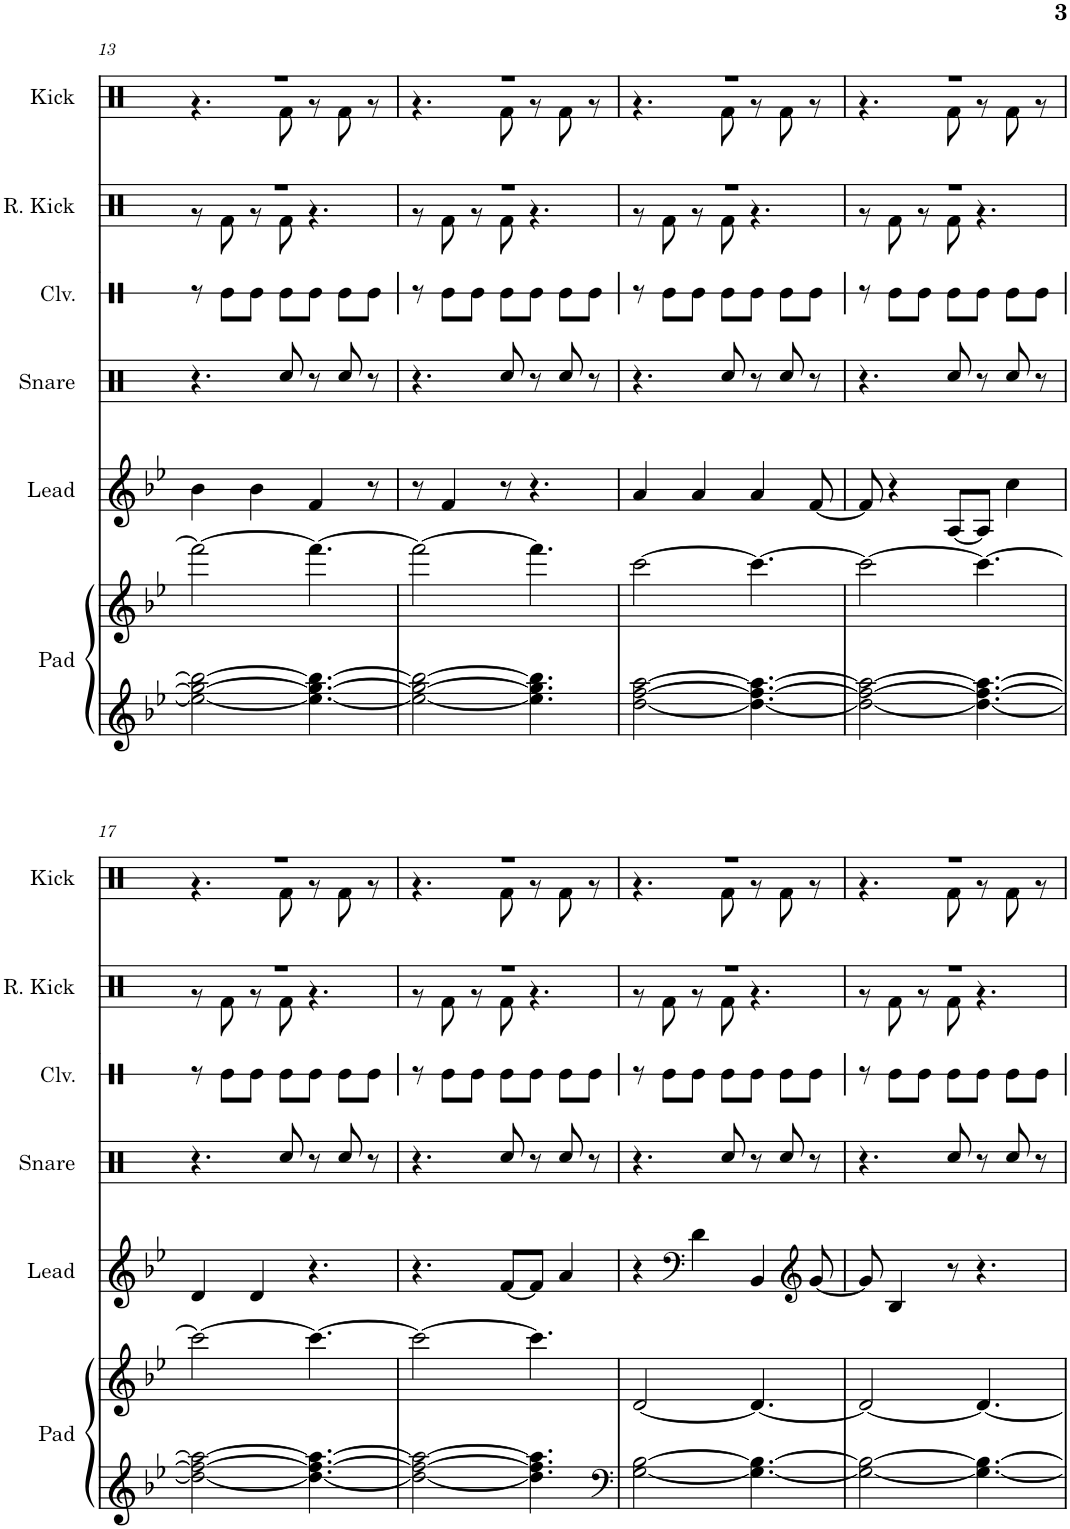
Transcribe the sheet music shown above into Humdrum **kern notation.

**kern	**kern	**kern	**kern	**kern	**kern	**kern
*part6	*part6	*part5	*part4	*part3	*part2	*part1
*staff7	*staff6	*staff5	*staff4	*staff3	*staff2	*staff1
*I"Pad	*	*I"Lead	*I"Snare	*I"Claves	*I"Reverb Kick	*I"Kick
*I'Pad	*	*I'Lead	*I'Snare	*I'Clv.	*I'R. Kick	*I'Kick
!!LO:PB:g=z
*clefG2	*clefG2	*clefG2	*clefX	*clefX	*clefX	*clefX
*k[b-e-]	*k[b-e-]	*k[b-e-]	*k[b-e-]	*k[b-e-]	*k[b-e-]	*k[b-e-]
*M7/8	*M7/8	*M7/8	*M7/8	*M7/8	*M7/8	*M7/8
=13	=13	=13	=13	=13	=13	=13
*	*	*	*	*	*^	*^
2ee-\_ 2gg\_ 2bb-\_	2fff\_	4b-\	4.r	8r	2..r	8r	2..r	4.r
.	.	.	.	8Re\L	.	8Rf\	.	.
.	.	4b-\	.	8Re\J	.	8r	.	.
.	.	.	8Rcc/	8Re\L	.	8Rf\	.	8Rf\
4.ee-\_ 4.gg\_ 4.bb-\_	4.fff\_	4f/	8r	8Re\J	.	4.r	.	8r
.	.	.	8Rcc/	8Re\L	.	.	.	8Rf\
.	.	8r	8r	8Re\J	.	.	.	8r
=14	=14	=14	=14	=14	=14	=14	=14	=14
2ee-\_ 2gg\_ 2bb-\_	2fff\_	8r	4.r	8r	2..r	8r	2..r	4.r
.	.	4f/	.	8Re\L	.	8Rf\	.	.
.	.	.	.	8Re\J	.	8r	.	.
.	.	8r	8Rcc/	8Re\L	.	8Rf\	.	8Rf\
4.ee-\] 4.gg\] 4.bb-\]	4.fff\]	4.r	8r	8Re\J	.	4.r	.	8r
.	.	.	8Rcc/	8Re\L	.	.	.	8Rf\
.	.	.	8r	8Re\J	.	.	.	8r
=15	=15	=15	=15	=15	=15	=15	=15	=15
[2dd\ [2ff\ [2aa\	[2ccc\	4a/	4.r	8r	2..r	8r	2..r	4.r
.	.	.	.	8Re\L	.	8Rf\	.	.
.	.	4a/	.	8Re\J	.	8r	.	.
.	.	.	8Rcc/	8Re\L	.	8Rf\	.	8Rf\
4.dd\_ 4.ff\_ 4.aa\_	4.ccc\_	4a/	8r	8Re\J	.	4.r	.	8r
.	.	.	8Rcc/	8Re\L	.	.	.	8Rf\
.	.	[8f/	8r	8Re\J	.	.	.	8r
=16	=16	=16	=16	=16	=16	=16	=16	=16
2dd\_ 2ff\_ 2aa\_	2ccc\_	8f/]	4.r	8r	2..r	8r	2..r	4.r
.	.	4r	.	8Re\L	.	8Rf\	.	.
.	.	.	.	8Re\J	.	8r	.	.
.	.	[8A/L	8Rcc/	8Re\L	.	8Rf\	.	8Rf\
4.dd\_ 4.ff\_ 4.aa\_	4.ccc\_	8A/J]	8r	8Re\J	.	4.r	.	8r
.	.	4cc\	8Rcc/	8Re\L	.	.	.	8Rf\
.	.	.	8r	8Re\J	.	.	.	8r
!!LO:LB:g=z	!!
=17	=17	=17	=17	=17	=17	=17	=17	=17
2dd\_ 2ff\_ 2aa\_	2ccc\_	4d/	4.r	8r	2..r	8r	2..r	4.r
.	.	.	.	8Re\L	.	8Rf\	.	.
.	.	4d/	.	8Re\J	.	8r	.	.
.	.	.	8Rcc/	8Re\L	.	8Rf\	.	8Rf\
4.dd\_ 4.ff\_ 4.aa\_	4.ccc\_	4.r	8r	8Re\J	.	4.r	.	8r
.	.	.	8Rcc/	8Re\L	.	.	.	8Rf\
.	.	.	8r	8Re\J	.	.	.	8r
=18	=18	=18	=18	=18	=18	=18	=18	=18
2dd\_ 2ff\_ 2aa\_	2ccc\_	4.r	4.r	8r	2..r	8r	2..r	4.r
.	.	.	.	8Re\L	.	8Rf\	.	.
.	.	.	.	8Re\J	.	8r	.	.
.	.	[8f/L	8Rcc/	8Re\L	.	8Rf\	.	8Rf\
4.dd\] 4.ff\] 4.aa\]	4.ccc\]	8f/J]	8r	8Re\J	.	4.r	.	8r
.	.	4a/	8Rcc/	8Re\L	.	.	.	8Rf\
.	.	.	8r	8Re\J	.	.	.	8r
=19	=19	=19	=19	=19	=19	=19	=19	=19
*clefF4	*	*	*	*	*	*	*	*
[2G\ [2B-\	[2d/	4r	4.r	8r	2..r	8r	2..r	4.r
.	.	.	.	8Re\L	.	8Rf\	.	.
*	*	*clefF4	*	*	*	*	*	*
.	.	4d\	.	8Re\J	.	8r	.	.
.	.	.	8Rcc/	8Re\L	.	8Rf\	.	8Rf\
4.G\_ 4.B-\_	4.d/_	4BB-/	8r	8Re\J	.	4.r	.	8r
.	.	.	8Rcc/	8Re\L	.	.	.	8Rf\
*	*	*clefG2	*	*	*	*	*	*
.	.	[8g/	8r	8Re\J	.	.	.	8r
=20	=20	=20	=20	=20	=20	=20	=20	=20
2G\_ 2B-\_	2d/_	8g/]	4.r	8r	2..r	8r	2..r	4.r
.	.	4B-/	.	8Re\L	.	8Rf\	.	.
.	.	.	.	8Re\J	.	8r	.	.
.	.	8r	8Rcc/	8Re\L	.	8Rf\	.	8Rf\
4.G\_ 4.B-\_	4.d/_	4.r	8r	8Re\J	.	4.r	.	8r
.	.	.	8Rcc/	8Re\L	.	.	.	8Rf\
.	.	.	8r	8Re\J	.	.	.	8r
*	*	*	*	*	*v	*v	*	*
*	*	*	*	*	*	*v	*v
=	=	=	=	=	=	=
*-	*-	*-	*-	*-	*-	*-
